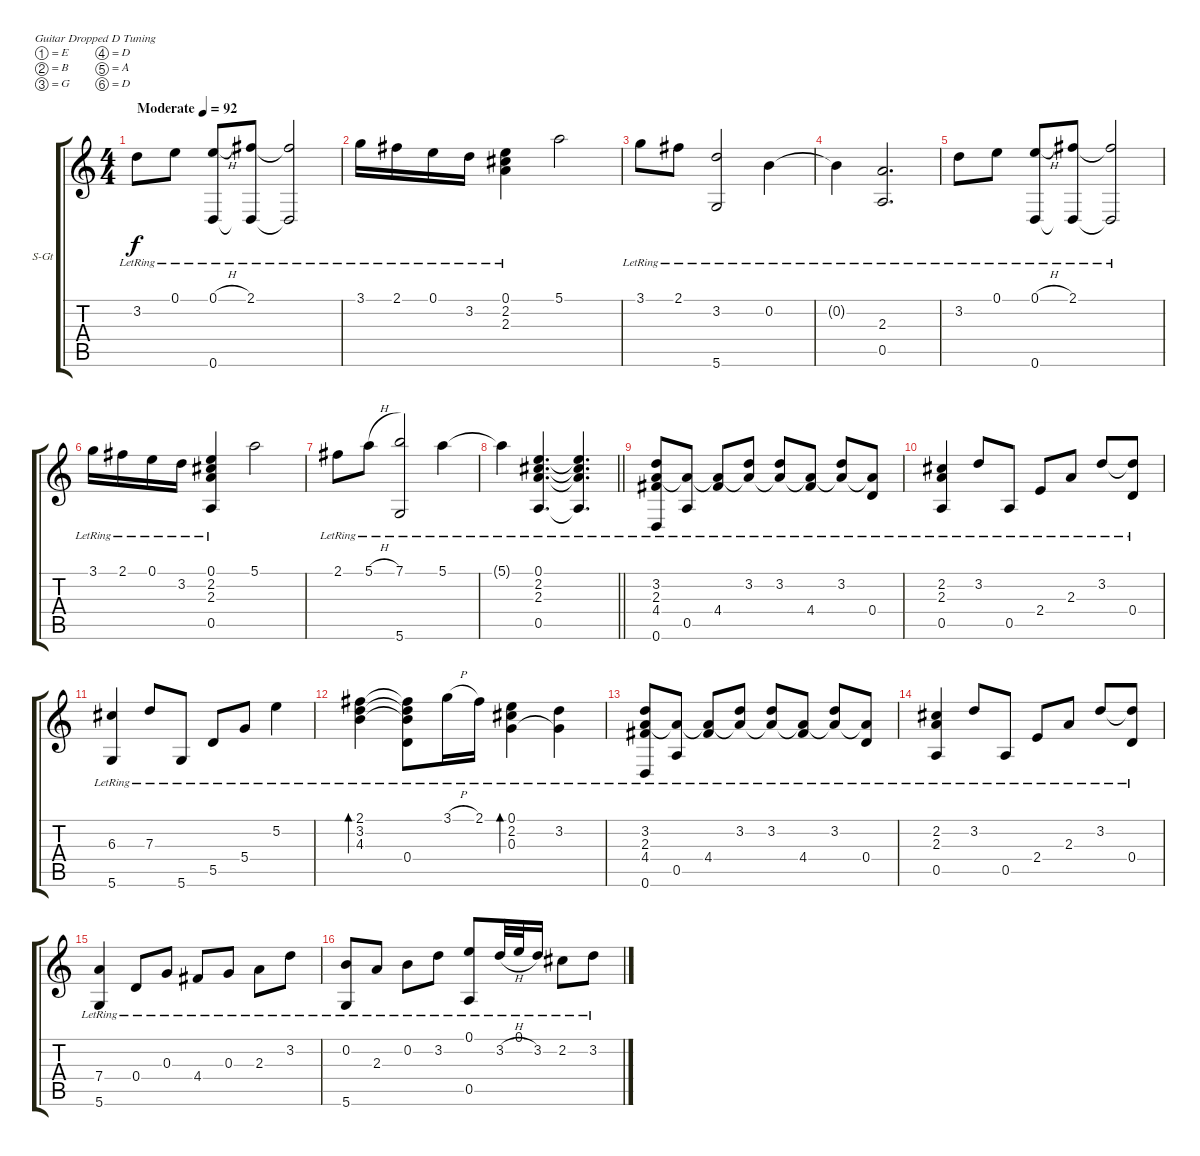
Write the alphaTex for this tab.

\bracketExtendMode groupsimilarinstruments
\firstSystemTrackNameOrientation horizontal
\otherSystemsTrackNameOrientation horizontal
\track ("My Heart Will Go On" "S-Gt") {instrument acousticguitarsteel}
\staff {score tabs}
\tuning (E4 B3 G3 D3 A2 D2)
\ts (4 4)
\beaming (8 2 2 2 2)
\tempo (92 "Moderate")
\clef g2
\ks c
3.2{lr}.8{dy f instrument acousticguitarsteel} 0.1{lr}.8 (0.1{h lr} 0.6{lr}).8 (2.1{lr} 0.6{lr t}).8 (2.1{lr t} 0.6{lr t}).2 |
3.1{lr}.16 2.1{lr}.16 0.1{lr}.16 3.2{lr}.16 (0.1{lr} 2.2{lr} 2.3{lr}).4 5.1.2 |
3.1{lr}.8 2.1{lr}.8 (3.2{lr} 5.6).2 0.2{lr}.4 |
0.2{lr t}.4 (2.3{lr} 0.5{lr}).2{d} |
3.2{lr}.8 0.1{lr}.8 (0.1{h lr} 0.6{lr}).8 (2.1{lr} 0.6{lr t}).8 (2.1{lr t} 0.6{lr t}).2 |
3.1{lr}.16 2.1{lr}.16 0.1{lr}.16 3.2{lr}.16 (0.1{lr} 2.2{lr} 2.3{lr} 0.5{lr}).4 5.1.2 |
2.1{lr}.8 5.1{h lr}.8 (7.1{lr} 5.6{lr}).2 5.1{lr}.4 |
\barLineRight lightlight
5.1{lr t}.4 (0.1{lr} 2.2{lr} 2.3{lr} 0.5{lr}).4{d} (0.1{lr t} 2.2{lr t} 2.3{lr t} 0.5{lr t}).4{d} |
(3.2{lr} 2.3{lr} 4.4{lr} 0.6{lr}).8 (0.5{lr} 2.3{lr t}).8 (4.4{lr} 2.3{lr t}).8 (3.2{lr} 2.3{lr t}).8 (3.2{lr} 2.3{lr t}).8 (4.4{lr} 2.3{lr t}).8 (3.2{lr} 2.3{lr t}).8 (2.3{lr t} 0.4{lr}).8 |
(2.2{lr} 2.3{lr} 0.5{lr}).4 3.2{lr}.8 0.5{lr}.8 2.4{lr}.8 2.3{lr}.8 3.2{lr}.8 (3.2{lr t} 0.4{lr}).8 |
(6.3{lr} 5.6{lr}).4 7.3{lr}.8 5.6{lr}.8 5.5{lr}.8 5.4{lr}.8 5.2{lr}.4 |
(2.1{lr} 3.2{lr} 4.3{lr}).4{bd 240} (2.1{lr t} 3.2{lr t} 4.3{lr t} 0.4{lr}).8 3.1{h lr}.16 2.1{lr}.16 (0.1{lr} 2.2{lr} 0.3{lr}).4{bd 240} (3.2 0.3{lr t}).4 |
(3.2{lr} 2.3{lr} 4.4{lr} 0.6{lr}).8 (0.5{lr} 2.3{lr t}).8 (4.4{lr} 2.3{lr t}).8 (3.2{lr} 2.3{lr t}).8 (3.2{lr} 2.3{lr t}).8 (4.4{lr} 2.3{lr t}).8 (3.2{lr} 2.3{lr t}).8 (2.3{lr t} 0.4{lr}).8 |
(2.2{lr} 2.3{lr} 0.5{lr}).4 3.2{lr}.8 0.5{lr}.8 2.4{lr}.8 2.3{lr}.8 3.2{lr}.8 (3.2{lr t} 0.4{lr}).8 |
(7.4{lr} 5.6{lr}).4 0.4{lr}.8 0.3{lr}.8 4.4{lr}.8 0.3{lr}.8 2.3{lr}.8 3.2{lr}.8 |
(0.2{lr} 5.6{lr}).8 2.3{lr}.8 0.2{lr}.8 3.2{lr}.8 (0.1{lr} 0.5{lr}).8 3.2{h lr}.32 0.1{lr}.32 3.2{lr}.16 2.2{lr}.8 3.2{lr}.8
